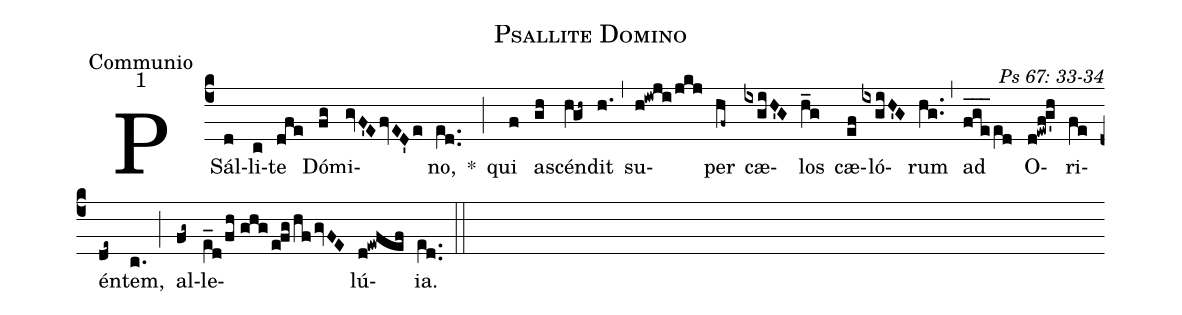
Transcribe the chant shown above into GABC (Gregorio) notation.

name: Psallite Domino;
office-part: Communio;
mode: 1;
commentary: Ps 67: 33-34;
%%
(c4) PSál(d)li(c)te(dfe) Dó(fg)mi(gvF'EfvED'e)no,(e[ll:1]d..) *(;)
qui(f) a(gh)scén(hV!gh~)dit(h.) (,) su(h!iwji/jkj)per(hf~) cæ(ixgiH'G)los(h_g) cæ(ef)ló(ixgiH'G)rum(hg..) (,) ad(f_g_e_e[ll:1]d) O(d!ewf!g'h)ri(fe)én(de~)tem,(c.) (;) al(fg~)le(e_[ll:1]d/fh//ghgefghfgvFE)lú(d!ewfef)ia.(e[ll:1]d..) (::)
